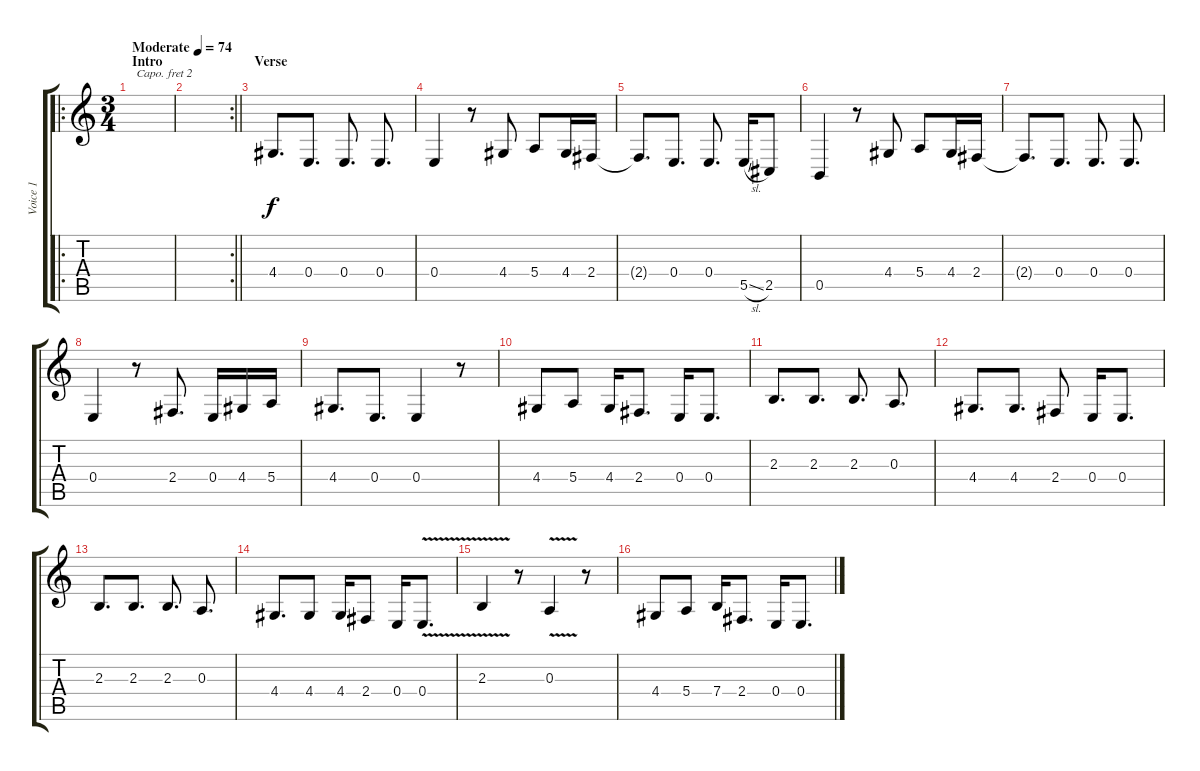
\track ("Voice 1" "Voice 1") {instrument clarinet}
\staff {score tabs}
\capo 2
\tuning (E4 B3 G3 D3 A2 E2) {hide}
\ro
\ts (3 4)
\section ("" "Intro")
\tempo (74 "Moderate")
\clef g2
\ks c
|
\rc 2
\barLineRight lightlight
|
\section ("" "Verse")
4.4.8{d} 0.4.8{d} 0.4.8{d} 0.4.8{d} |
0.4.4 r.8 4.4.8 5.4.8 4.4.16 2.4.16 |
2.4{t}.8{d} 0.4.8{d} 0.4.8{d} 5.5{sl}.16 2.5.8 |
0.5.4 r.8 4.4.8 5.4.8 4.4.16 2.4.16 |
2.4{t}.8{d} 0.4.8{d} 0.4.8{d} 0.4.8{d} |
0.4.4 r.8 2.4.8{d} 0.4.16 4.4.16 5.4.16 |
4.4.8{d} 0.4.8{d} 0.4.4 r.8 |
4.4.8 5.4.8 4.4.16 2.4.8{d} 0.4.16 0.4.8{d} |
2.3.8{d} 2.3.8{d} 2.3.8{d} 0.3.8{d} |
4.4.8{d} 4.4.8{d} 2.4.8 0.4.16 0.4.8{d} |
2.3.8{d} 2.3.8{d} 2.3.8{d} 0.3.8{d} |
4.4.8{d} 4.4.8 4.4.16 2.4.8 0.4.16 0.4{v}.8{d} |
2.3{v}.4 r.8 0.3{v}.4 r.8 |
4.4.8 5.4.8 7.4.16 2.4.8{d} 0.4.16 0.4.8{d}
